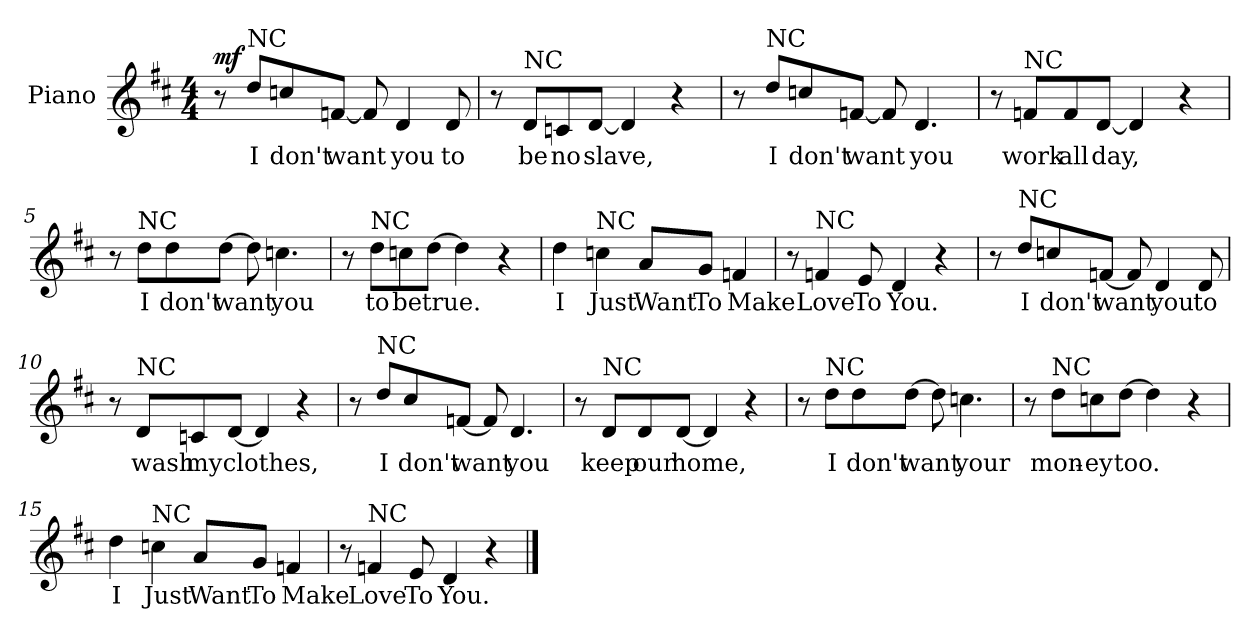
**kern	**text	**dynam
*part1	*part1	*part1
*staff1	*staff1	*staff1
*I"Piano	*	*
*I'Pno	*	*
*clefG2	*	*
*k[f#c#]	*	*
*D:	*	*
*M4/4	*	*
=1	=1	=1
!	!	!LO:DY:b
8r	.	mf
!LO:TX:a:t=NC	!	!
8dd/L	I	.
8ccn/	don't	.
[8fn/J	want	.
8f/]	.	.
4d/	you	.
8d/	to	.
=2	=2	=2
8r	.	.
!LO:TX:a:t=NC	!	!
8d/L	be	.
8cn/	no	.
[8d/J	slave,	.
4d/]	.	.
4r	.	.
=3	=3	=3
8r	.	.
!LO:TX:a:t=NC	!	!
8dd/L	I	.
8ccn/	don't	.
[8fn/J	want	.
8f/]	.	.
4.d/	you	.
!!LO:LB:g=z
=4	=4	=4
8r	.	.
!LO:TX:a:t=NC	!	!
8fn/L	work	.
8f/	all	.
[8d/J	day,	.
4d/]	.	.
4r	.	.
=5	=5	=5
8r	.	.
!LO:TX:a:t=NC	!	!
8dd\L	I	.
8dd\	don't	.
[8dd\J	want	.
8dd\]	.	.
4.ccn\	you	.
=6	=6	=6
8r	.	.
!LO:TX:a:t=NC	!	!
8dd\L	to	.
8ccn\	be	.
[8dd\J	true.	.
4dd\]	.	.
4r	.	.
!!LO:LB:g=z
=7	=7	=7
4dd\	I	.
!LO:TX:a:t=NC	!	!
4ccn\	Just	.
8a/L	Want	.
8g/J	To	.
4fn/	Make	.
=8	=8	=8
8r	.	.
!LO:TX:a:t=NC	!	!
4fn/	Love	.
8e/	To	.
4d/	You.	.
4r	.	.
=9	=9	=9
8r	.	.
!LO:TX:a:t=NC	!	!
8dd/L	I	.
8ccn/	don't	.
[8fn/J	want	.
8f/]	.	.
4d/	you	.
8d/	to	.
!!LO:LB:g=z
=10	=10	=10
8r	.	.
!LO:TX:a:t=NC	!	!
8d/L	wash	.
8cn/	my	.
[8d/J	clothes,	.
4d/]	.	.
4r	.	.
=11	=11	=11
8r	.	.
!LO:TX:a:t=NC	!	!
8dd/L	I	.
8cc#/	don't	.
[8fn/J	want	.
8f/]	.	.
4.d/	you	.
=12	=12	=12
8r	.	.
!LO:TX:a:t=NC	!	!
8d/L	keep	.
8d/	our	.
[8d/J	home,	.
4d/]	.	.
4r	.	.
!!LO:LB:g=z
=13	=13	=13
8r	.	.
!LO:TX:a:t=NC	!	!
8dd\L	I	.
8dd\	don't	.
[8dd\J	want	.
8dd\]	.	.
4.ccn\	your	.
=14	=14	=14
8r	.	.
!LO:TX:a:t=NC	!	!
8dd\L	mon-	.
8ccn\	-ey	.
[8dd\J	too.	.
4dd\]	.	.
4r	.	.
=15	=15	=15
4dd\	I	.
!LO:TX:a:t=NC	!	!
4ccn\	Just	.
8a/L	Want	.
8g/J	To	.
4fn/	Make	.
=16	=16	=16
8r	.	.
!LO:TX:a:t=NC	!	!
4fn/	Love	.
8e/	To	.
4d/	You.	.
4r	.	.
==	==	==
*-	*-	*-
